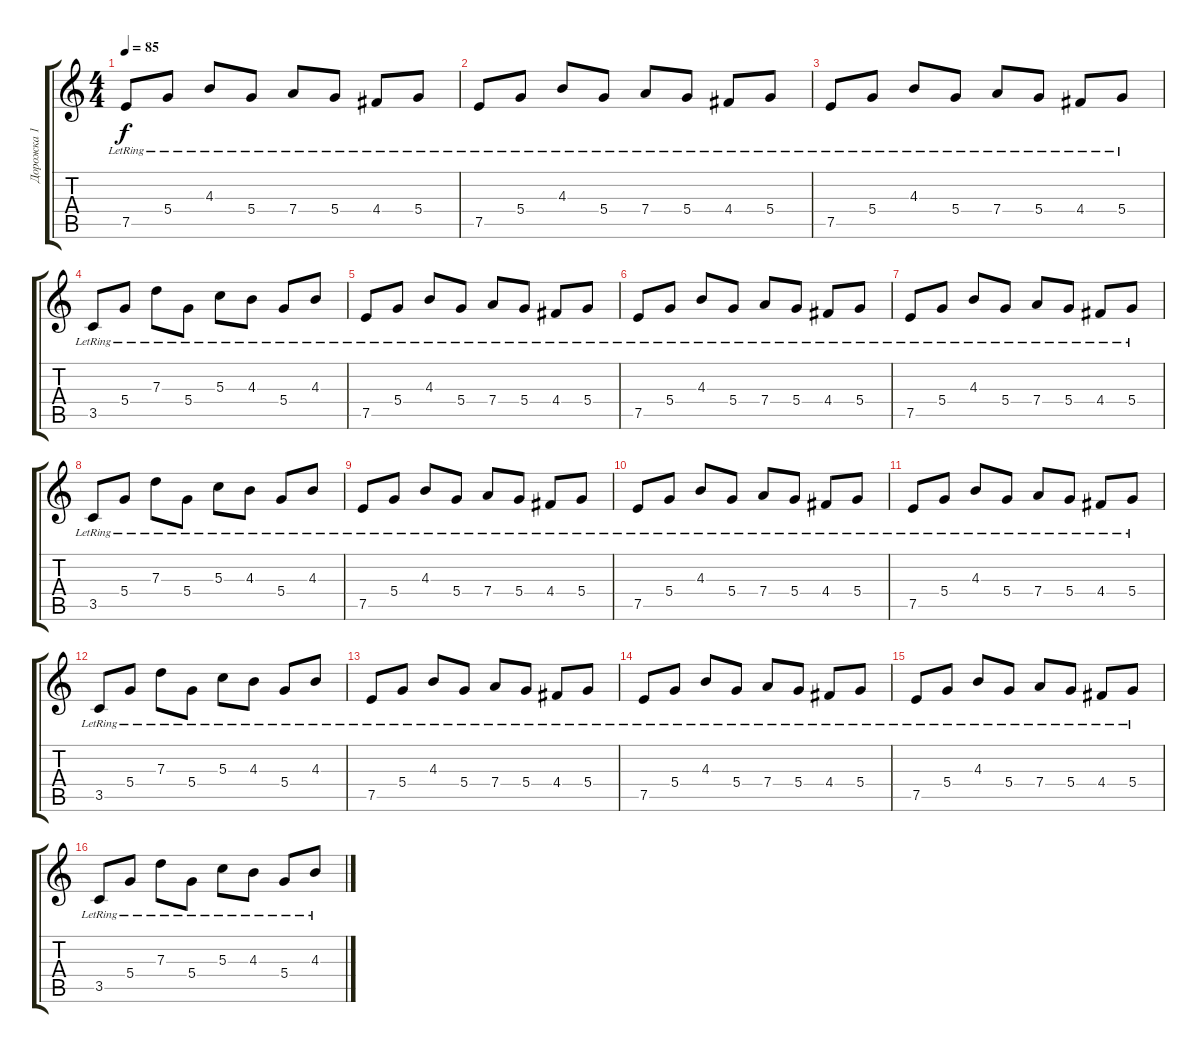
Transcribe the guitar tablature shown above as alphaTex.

\track ("Дорожка 1" "Дорожка 1") {instrument electricguitarjazz}
\staff {score tabs}
\tuning (E4 B3 G3 D3 A2 E2) {hide}
\ts (4 4)
\tempo 85
\clef g2
\ks c
7.5{lr}.8{dy f} 5.4{lr}.8 4.3{lr}.8 5.4{lr}.8 7.4{lr}.8 5.4{lr}.8 4.4{lr}.8 5.4{lr}.8 |
7.5{lr}.8 5.4{lr}.8 4.3{lr}.8 5.4{lr}.8 7.4{lr}.8 5.4{lr}.8 4.4{lr}.8 5.4{lr}.8 |
7.5{lr}.8 5.4{lr}.8 4.3{lr}.8 5.4{lr}.8 7.4{lr}.8 5.4{lr}.8 4.4{lr}.8 5.4{lr}.8 |
3.5{lr}.8 5.4{lr}.8 7.3{lr}.8 5.4{lr}.8 5.3{lr}.8 4.3{lr}.8 5.4{lr}.8 4.3{lr}.8 |
7.5{lr}.8 5.4{lr}.8 4.3{lr}.8 5.4{lr}.8 7.4{lr}.8 5.4{lr}.8 4.4{lr}.8 5.4{lr}.8 |
7.5{lr}.8 5.4{lr}.8 4.3{lr}.8 5.4{lr}.8 7.4{lr}.8 5.4{lr}.8 4.4{lr}.8 5.4{lr}.8 |
7.5{lr}.8 5.4{lr}.8 4.3{lr}.8 5.4{lr}.8 7.4{lr}.8 5.4{lr}.8 4.4{lr}.8 5.4{lr}.8 |
3.5{lr}.8 5.4{lr}.8 7.3{lr}.8 5.4{lr}.8 5.3{lr}.8 4.3{lr}.8 5.4{lr}.8 4.3{lr}.8 |
7.5{lr}.8 5.4{lr}.8 4.3{lr}.8 5.4{lr}.8 7.4{lr}.8 5.4{lr}.8 4.4{lr}.8 5.4{lr}.8 |
7.5{lr}.8 5.4{lr}.8 4.3{lr}.8 5.4{lr}.8 7.4{lr}.8 5.4{lr}.8 4.4{lr}.8 5.4{lr}.8 |
7.5{lr}.8 5.4{lr}.8 4.3{lr}.8 5.4{lr}.8 7.4{lr}.8 5.4{lr}.8 4.4{lr}.8 5.4{lr}.8 |
3.5{lr}.8 5.4{lr}.8 7.3{lr}.8 5.4{lr}.8 5.3{lr}.8 4.3{lr}.8 5.4{lr}.8 4.3{lr}.8 |
7.5{lr}.8 5.4{lr}.8 4.3{lr}.8 5.4{lr}.8 7.4{lr}.8 5.4{lr}.8 4.4{lr}.8 5.4{lr}.8 |
7.5{lr}.8 5.4{lr}.8 4.3{lr}.8 5.4{lr}.8 7.4{lr}.8 5.4{lr}.8 4.4{lr}.8 5.4{lr}.8 |
7.5{lr}.8 5.4{lr}.8 4.3{lr}.8 5.4{lr}.8 7.4{lr}.8 5.4{lr}.8 4.4{lr}.8 5.4{lr}.8 |
3.5{lr}.8 5.4{lr}.8 7.3{lr}.8 5.4{lr}.8 5.3{lr}.8 4.3{lr}.8 5.4{lr}.8 4.3{lr}.8
